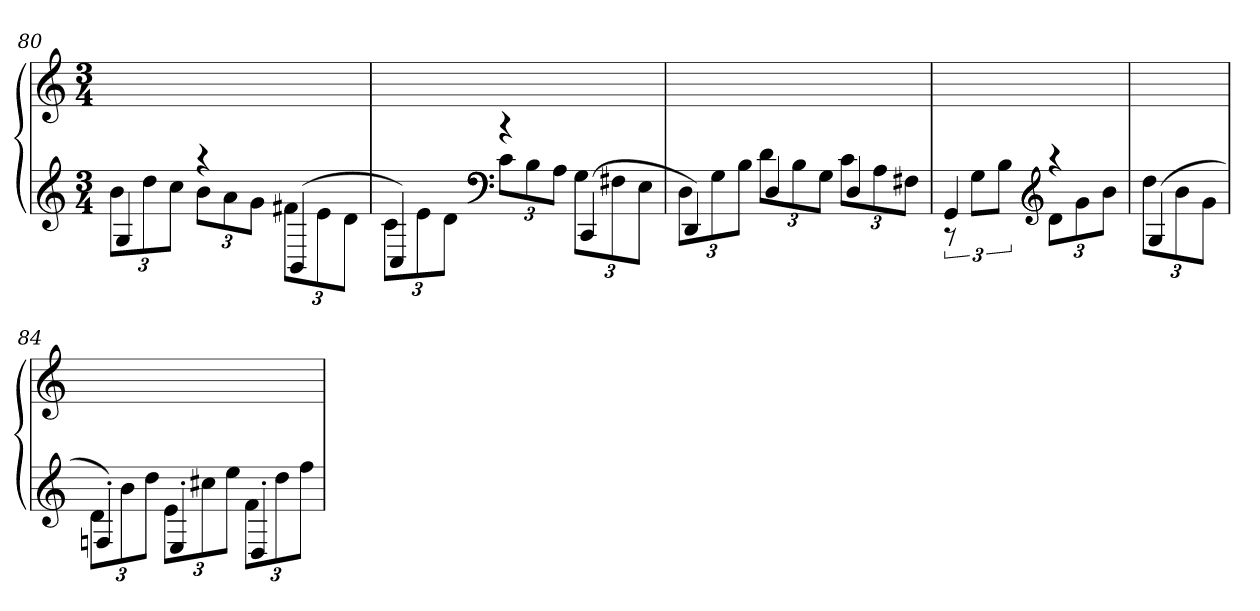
**kern	**kern
*part1	*part1
*staff2	*staff1
*clefG2	*clefG2
*k[]	*k[]
*M3/4	*M3/4
=80	=80
*^	*
4G	12bL	2.ryy
.	12dd	.
.	12ccJ	.
4r	12bL	.
.	12a	.
.	12gJ	.
(4BB	12f#XL	.
.	12e	.
.	12dJ	.
=81	=81	=81
4C)	12cL	2.ryy
.	12e	.
.	12dJ	.
*clefF4	*	*
4r	12cL	.
.	12B	.
.	12AJ	.
(4CC	12GL	.
.	12F#X	.
.	12EJ	.
=82	=82	=82
4DD)	12DL	2.ryy
.	12G	.
.	12BJ	.
4D	12dL	.
.	12B	.
.	12GJ	.
4D	12cL	.
.	12A	.
.	12F#XJ	.
=83	=83	=83
4GG	12r	2ryy
.	12GL	.
.	12BJ	.
*clefG2	*	*
4r	12dL	.
.	12g	.
.	12bJ	.
=	=	=
(4G	12ddL	4ryy
.	12b	.
.	12gJ	.
=84	=84	=84
4Fn')	12dL	2.ryy
.	12b	.
.	12ddJ	.
4E'	12eL	.
.	12cc#X	.
.	12eeJ	.
4D'	12fL	.
.	12dd	.
.	12ffJ	.
*v	*v	*
=	=
*-	*-
